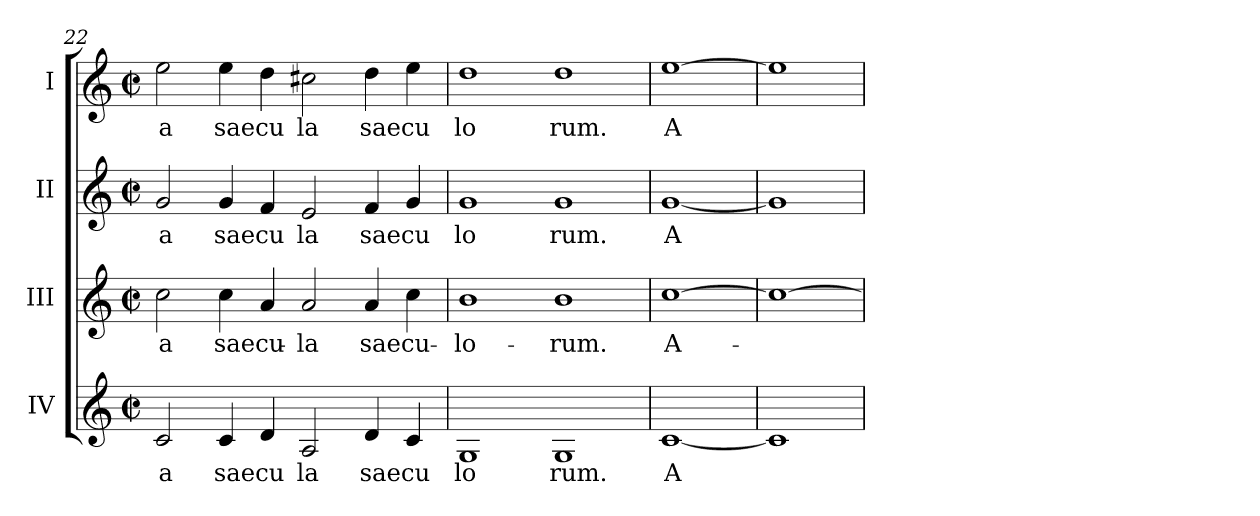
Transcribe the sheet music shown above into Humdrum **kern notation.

**kern	**text	**kern	**text	**kern	**text	**kern	**text
*part4	*part4	*part3	*part3	*part2	*part2	*part1	*part1
*staff4	*staff4	*staff3	*staff3	*staff2	*staff2	*staff1	*staff1
*I"IV	*	*I"III	*	*I"II	*	*I"I	*
*clefG2	*	*clefG2	*	*clefG2	*	*clefG2	*
*M2/2	*	*M2/2	*	*M2/2	*	*M2/2	*
*met(c|)	*	*met(c|)	*	*met(c|)	*	*met(c|)	*
=22	=22	=22	=22	=22	=22	=22	=22
!	!LO:LY:b:cj	!	!LO:LY:b:cj	!	!LO:LY:b:cj	!	!LO:LY:b:cj
2c/	a	2cc\	-a	2g/	a	2ee\	a
!	!LO:LY:b:cj	!	!LO:LY:b:cj	!	!LO:LY:b:cj	!	!LO:LY:b:cj
4c/	saecu	4cc\	saecu-	4g/	saecu	4ee\	saecu
4d/	.	4a/	.	4f/	.	4dd\	.
!	!LO:LY:b:cj	!	!LO:LY:b:cj	!	!LO:LY:b:cj	!	!LO:LY:b:cj
2A/	la	2a/	-la	2e/	la	2cc#X\	la
!	!LO:LY:b:cj	!	!LO:LY:b:cj	!	!LO:LY:b:cj	!	!LO:LY:b:cj
4d/	saecu	4a/	saecu-	4f/	saecu	4dd\	saecu
4c/	.	4cc\	.	4g/	.	4ee\	.
=23	=23	=23	=23	=23	=23	=23	=23
!	!LO:LY:b:cj	!	!LO:LY:b:cj	!	!LO:LY:b:cj	!	!LO:LY:b:cj
1G	lo	1b	-lo-	1g	lo	1dd	lo
!	!LO:LY:b:cj	!	!LO:LY:b:cj	!	!LO:LY:b:cj	!	!LO:LY:b:cj
1G	rum.	1b	-rum.	1g	rum.	1dd	rum.
=24	=24	=24	=24	=24	=24	=24	=24
!	!LO:LY:b:cj	!	!LO:LY:b:cj	!	!LO:LY:b:cj	!	!LO:LY:b:cj
[1c	A	[>1cc	A-	[1g	A	[1ee	A
=25	=25	=25	=25	=25	=25	=25	=25
1c]	.	1cc_	.	1g]	.	1ee]	.
=	=	=	=	=	=	=	=
*-	*-	*-	*-	*-	*-	*-	*-
